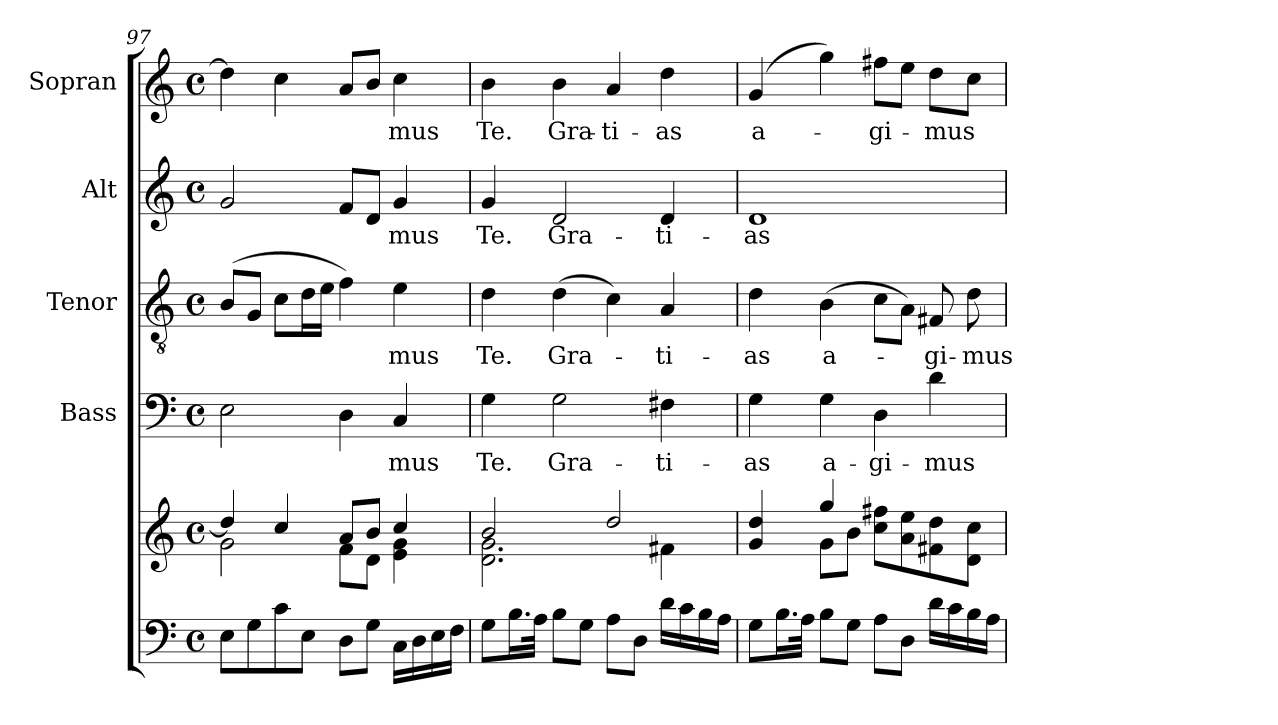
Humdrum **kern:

**kern	**kern	**kern	**text	**kern	**text	**kern	**text	**kern	**text
*part5	*part5	*part4	*part4	*part3	*part3	*part2	*part2	*part1	*part1
*staff6	*staff5	*staff4	*staff4	*staff3	*staff3	*staff2	*staff2	*staff1	*staff1
*	*	*I"Bass	*	*I"Tenor	*	*I"Alt	*	*I"Sopran	*
*	*	*I'B.	*	*I'T.	*	*I'A.	*	*I'S.	*
*clefF4	*clefG2	*clefF4	*	*clefGv2	*	*clefG2	*	*clefG2	*
*k[]	*k[]	*k[]	*	*k[]	*	*k[]	*	*k[]	*
*C:	*C:	*C:	*	*C:	*	*C:	*	*C:	*
*M4/4	*M4/4	*M4/4	*	*M4/4	*	*M4/4	*	*M4/4	*
*met(c)	*met(c)	*met(c)	*	*met(c)	*	*met(c)	*	*met(c)	*
=97	=97	=97	=97	=97	=97	=97	=97	=97	=97
*	*^	*	*	*	*	*	*	*	*
8E\L	4dd/]	2g\	2E\	.	(>8B/L	.	2g/	.	4dd\]	.
8G\	.	.	.	.	8G/J	.	.	.	.	.
8c\	4cc/	.	.	.	8c\L	.	.	.	4cc\	.
8E\J	.	.	.	.	16d\L	.	.	.	.	.
.	.	.	.	.	16e\JJ	.	.	.	.	.
8D\L	8a/L	8f\L	4D\	.	4f\)	.	8f/L	.	8a/L	.
8G\J	8b/J	8d\J	.	.	.	.	8d/J	.	8b/J	.
!	!	!	!	!LO:LY:b	!	!LO:LY:b	!	!LO:LY:b	!	!LO:LY:b
16C\LL	4cc/	4e\ 4g\	4C/	-mus	4e\	-mus	4g/	-mus	4cc\	-mus
16D\	.	.	.	.	.	.	.	.	.	.
16E\	.	.	.	.	.	.	.	.	.	.
16F\JJ	.	.	.	.	.	.	.	.	.	.
=98	=98	=98	=98	=98	=98	=98	=98	=98	=98	=98
!	!	!	!	!LO:LY:b	!	!LO:LY:b	!	!LO:LY:b	!	!LO:LY:b
8G\L	2b/	2.d\ 2.g\	4G\	Te.	4d\	Te.	4g/	Te.	4b\	Te.
16.B\L	.	.	.	.	.	.	.	.	.	.
32A\JJk	.	.	.	.	.	.	.	.	.	.
!	!	!	!	!LO:LY:b	!	!LO:LY:b	!	!LO:LY:b	!	!LO:LY:b
8B\L	.	.	2G\	Gra-	(>4d\	Gra-	2d/	Gra-	4b\	Gra-
8G\J	.	.	.	.	.	.	.	.	.	.
!	!	!	!	!	!	!	!	!	!	!LO:LY:b
8A\L	2dd/	.	.	.	4c\)	.	.	.	4a/	-ti-
8D\J	.	.	.	.	.	.	.	.	.	.
!	!	!	!	!LO:LY:b	!	!LO:LY:b	!	!LO:LY:b	!	!LO:LY:b
16d\LL	.	4f#X\	4F#X\	-ti-	4A/	-ti-	4d/	-ti-	4dd\	-as
16c\	.	.	.	.	.	.	.	.	.	.
16B\	.	.	.	.	.	.	.	.	.	.
16A\JJ	.	.	.	.	.	.	.	.	.	.
=99	=99	=99	=99	=99	=99	=99	=99	=99	=99	=99
!	!	!	!	!LO:LY:b	!	!LO:LY:b	!	!LO:LY:b	!	!LO:LY:b
8G\L	4g/ 4dd/	4ryy	4G\	-as	4d\	-as	1d	-as	(4g/	a-
16.B\L	.	.	.	.	.	.	.	.	.	.
32A\JJk	.	.	.	.	.	.	.	.	.	.
!	!	!	!	!LO:LY:b	!	!LO:LY:b	!	!	!	!
8B\L	4gg/	8g\L	4G\	a-	(>4B\	a-	.	.	4gg\)	.
8G\J	.	8b\J	.	.	.	.	.	.	.	.
!	!	!	!	!LO:LY:b	!	!	!	!	!	!LO:LY:b
8A\L	8cc\ 8ff#X\L	2ryy	4D\	-gi-	8c\L	.	.	.	8ff#X\L	-gi-
8D\J	8a\ 8ee\	.	.	.	8A\J)	.	.	.	8ee\J	.
!	!	!	!	!LO:LY:b	!	!LO:LY:b	!	!	!	!LO:LY:b
16d\LL	8f#X\ 8dd\	.	4d\	-mus	8F#X/	-gi-	.	.	8dd\L	-mus
16c\	.	.	.	.	.	.	.	.	.	.
!	!	!	!	!	!	!LO:LY:b	!	!	!	!
16B\	8d\ 8cc\J	.	.	.	8d\	-mus	.	.	8cc\J	.
16A\JJ	.	.	.	.	.	.	.	.	.	.
*	*v	*v	*	*	*	*	*	*	*	*
=	=	=	=	=	=	=	=	=	=
*-	*-	*-	*-	*-	*-	*-	*-	*-	*-
